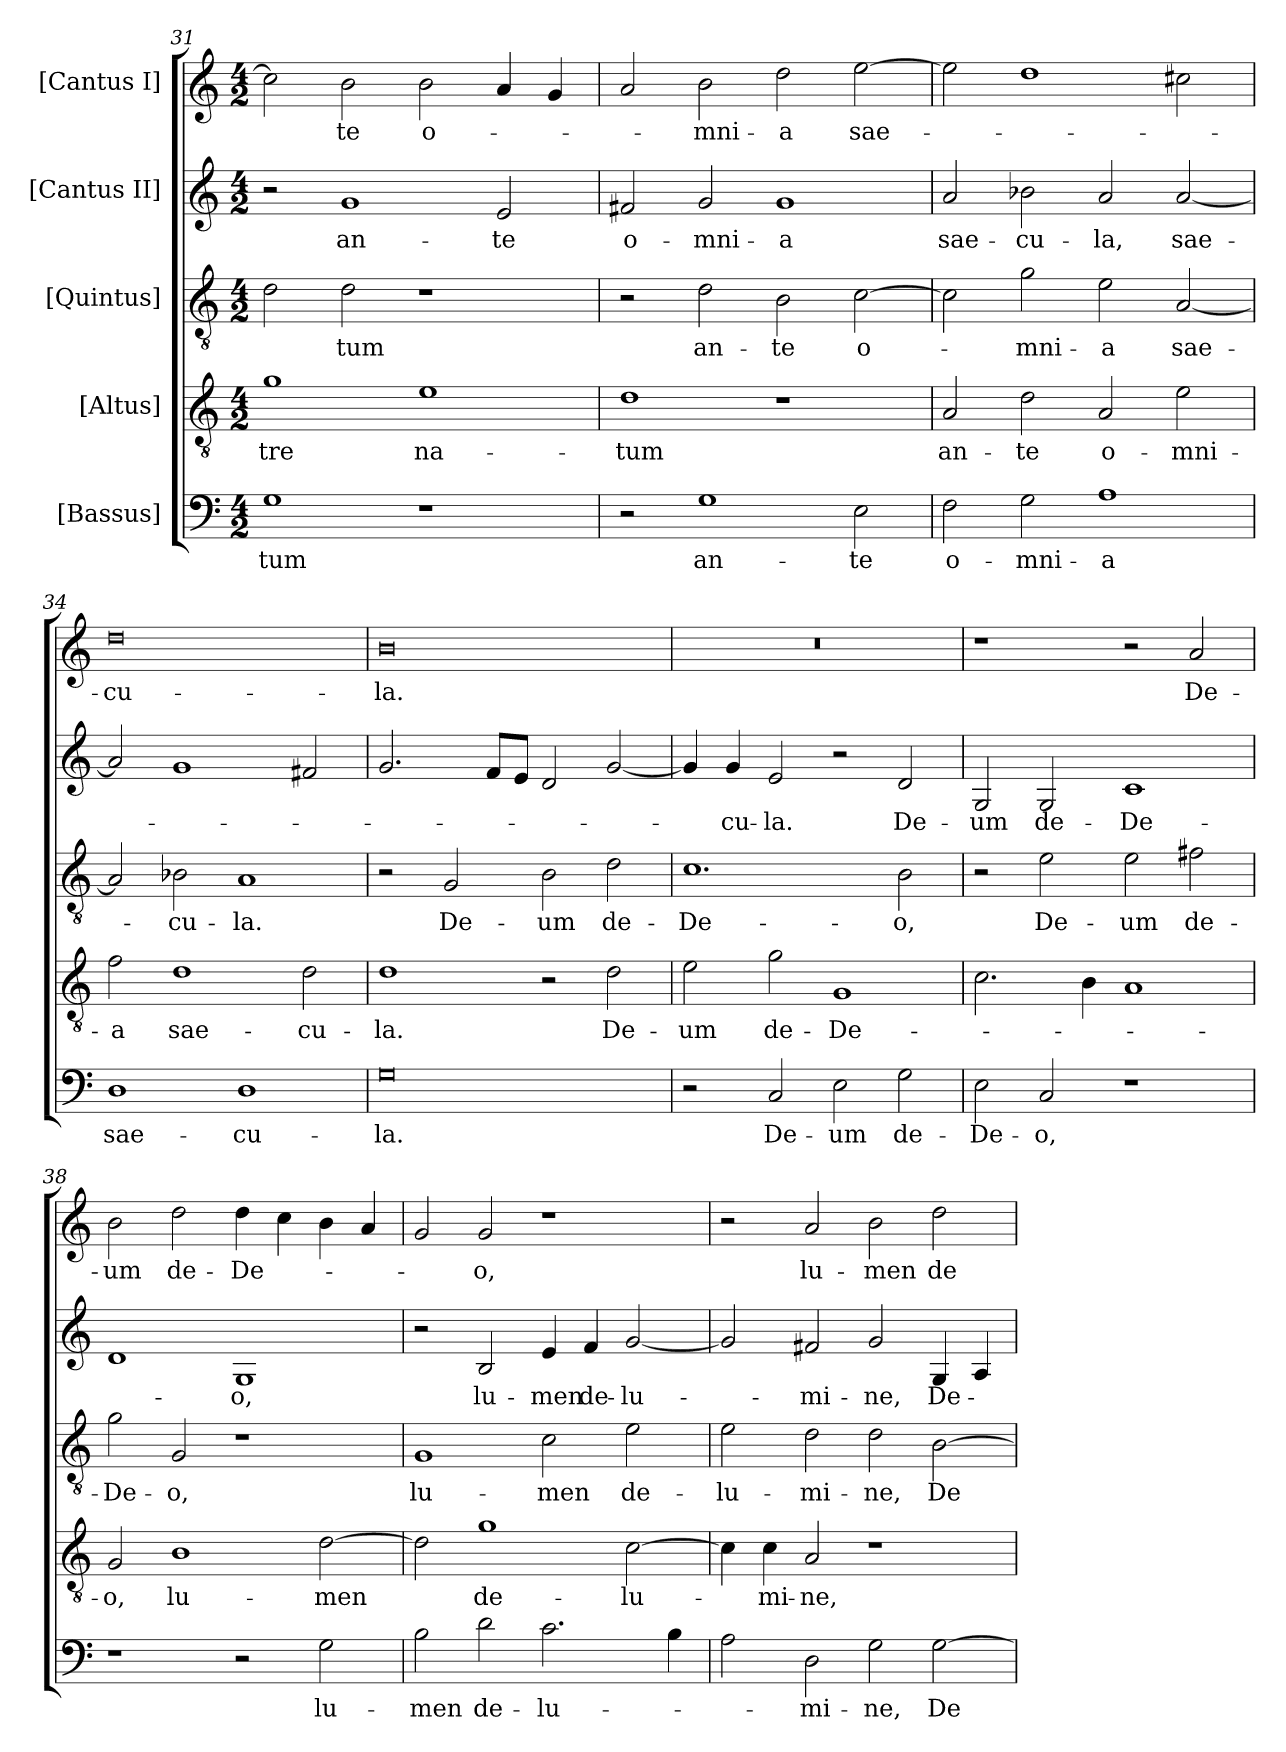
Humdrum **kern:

**kern	**text	**kern	**text	**kern	**text	**kern	**text	**kern	**text
*part5	*part5	*part4	*part4	*part3	*part3	*part2	*part2	*part1	*part1
*staff5	*staff5	*staff4	*staff4	*staff3	*staff3	*staff2	*staff2	*staff1	*staff1
*I"[Bassus]	*	*I"[Altus]	*	*I"[Quintus]	*	*I"[Cantus II]	*	*I"[Cantus I]	*
*clefF4	*	*clefGv2	*	*clefGv2	*	*clefG2	*	*clefG2	*
*k[]	*	*k[]	*	*k[]	*	*k[]	*	*k[]	*
*M4/2	*	*M4/2	*	*M4/2	*	*M4/2	*	*M4/2	*
=31	=31	=31	=31	=31	=31	=31	=31	=31	=31
1G\	-tum	1g\	-tre	2d\	.	2r	.	2cc\]	.
.	.	.	.	2d\	-tum	1g/	an-	2b\	-te
1r	.	1e\	na-	1r	.	.	.	2b\	o-
.	.	.	.	.	.	2e/	-te	4a/	.
.	.	.	.	.	.	.	.	4g/	.
=32	=32	=32	=32	=32	=32	=32	=32	=32	=32
2r	.	1d\	-tum	2r	.	2f#X/	o-	2a/	.
1G\	an-	.	.	2d\	an-	2g/	-mni-	2b\	-mni-
.	.	1r	.	2B\	-te	1g/	-a	2dd\	-a
2E\	-te	.	.	[2c\	o-	.	.	[2ee\	sae-
=33	=33	=33	=33	=33	=33	=33	=33	=33	=33
2F\	o-	2A/	an-	2c\]	.	2a/	sae-	2ee\]	.
2G\	-mni-	2d\	-te	2g\	-mni-	2b-X\	-cu-	1dd\	.
1A\	-a	2A/	o-	2e\	-a	2a/	-la,	.	.
.	.	2e\	-mni-	[2A/	sae-	[2a/	sae-	2cc#X\	.
=34	=34	=34	=34	=34	=34	=34	=34	=34	=34
1D\	sae-	2f\	-a	2A/]	.	2a/]	.	0dd\	-cu-
.	.	1d\	sae-	2B-X\	-cu-	1g/	.	.	.
1D\	-cu-	.	.	1A/	-la.	.	.	.	.
.	.	2d\	-cu-	.	.	2f#X/	.	.	.
=35	=35	=35	=35	=35	=35	=35	=35	=35	=35
0G\	-la.	1d\	-la.	2r	.	2.g/	.	0b\	-la.
.	.	.	.	2G/	De-	.	.	.	.
.	.	.	.	.	.	8f/L	.	.	.
.	.	.	.	.	.	8e/J	.	.	.
.	.	2r	.	2B\	-um	2d/	.	.	.
.	.	2d\	De-	2d\	de-	[2g/	.	.	.
=36	=36	=36	=36	=36	=36	=36	=36	=36	=36
2r	.	2e\	-um	1.c\	De-	4g/]	.	0r	.
.	.	.	.	.	.	4g/	-cu-	.	.
2C/	De-	2g\	de-	.	.	2e/	-la.	.	.
2E\	-um	1G/	De-	.	.	2r	.	.	.
2G\	de-	.	.	2B\	-o,	2d/	De-	.	.
=37	=37	=37	=37	=37	=37	=37	=37	=37	=37
2E\	De-	2.c\	.	2r	.	2G/	-um	1r	.
2C/	-o,	.	.	2e\	De-	2G/	de-	.	.
.	.	4B\	.	.	.	.	.	.	.
1r	.	1A/	.	2e\	-um	1c/	De-	2r	.
.	.	.	.	2f#X\	de-	.	.	2a/	De-
=38	=38	=38	=38	=38	=38	=38	=38	=38	=38
1r	.	2G/	-o,	2g\	De-	1d/	.	2b\	-um
.	.	1B\	lu-	2G/	-o,	.	.	2dd\	de-
2r	.	.	.	1r	.	1G/	-o,	4dd\	De-
.	.	.	.	.	.	.	.	4cc\	.
2G\	lu-	[2d\	-men	.	.	.	.	4b\	.
.	.	.	.	.	.	.	.	4a/	.
=39	=39	=39	=39	=39	=39	=39	=39	=39	=39
2B\	-men	2d\]	.	1G/	lu-	2r	.	2g/	.
2d\	de-	1g\	de-	.	.	2B/	lu-	2g/	-o,
2.c\	lu-	.	.	2c\	-men	4e/	-men	1r	.
.	.	.	.	.	.	4f/	de-	.	.
.	.	[2c\	lu-	2e\	de-	[2g/	lu-	.	.
4B\	.	.	.	.	.	.	.	.	.
=40	=40	=40	=40	=40	=40	=40	=40	=40	=40
2A\	.	4c\]	.	2e\	lu-	2g/]	.	2r	.
.	.	4c\	-mi-	.	.	.	.	.	.
2D\	-mi-	2A/	-ne,	2d\	-mi-	2f#X/	-mi-	2a/	lu-
2G\	-ne,	1r	.	2d\	-ne,	2g/	-ne,	2b\	-men
[2G\	De-	.	.	[2B\	De-	4G/	De-	2dd\	de-
.	.	.	.	.	.	4A/	.	.	.
=	=	=	=	=	=	=	=	=	=
*-	*-	*-	*-	*-	*-	*-	*-	*-	*-
